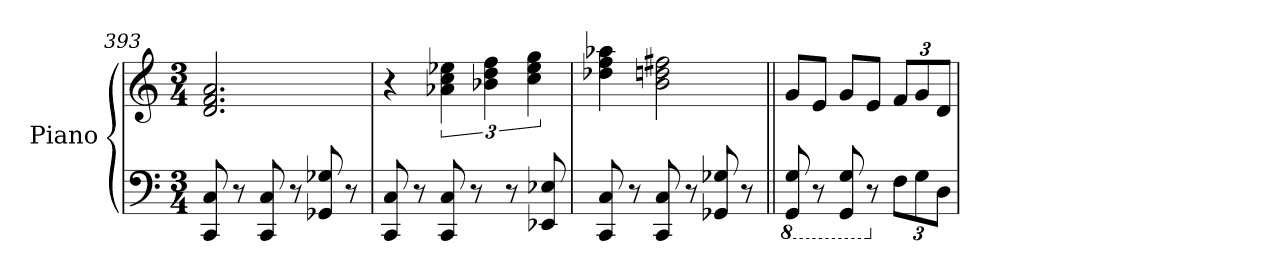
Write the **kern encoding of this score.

**kern	**kern
*part1	*part1
*staff2	*staff1
*I"Piano	*
*I'Pno.	*
*clefF4	*clefG2
*k[]	*k[]
*M3/4	*M3/4
=393	=393
8CC/ 8C/	2.d/ 2.f/ 2.a/
8r	.
8CC/ 8C/	.
8r	.
8GG-X/ 8G-X/	.
8r	.
=394	=394
8CC/ 8C/	4r
8r	.
8CC/ 8C/	6a-X\ 6cc\ 6ee-X\
8r	.
.	6b-X\ 6dd\ 6ff\
8r	.
.	6cc\ 6ee-\ 6gg\
8EE-X/ 8E-X/	.
!!LO:PB:g=z
=395	=395
8CC/ 8C/	4dd-X\ 4ff\ 4aa-X\
8r	.
8CC/ 8C/	2b\ 2ddn\ 2ff#X\
8r	.
8GG-X/ 8G-X/	.
8r	.
=396||	=396||
*8ba	*
8GGG/ 8GG/	8g/L
8r	8e/J
8GGG/ 8GG/	8g/L
*X8ba	*
8r	8e/J
*Xbrackettup	*Xbrackettup
12F\L	12f/L
12G\	12g/
12D\J	12d/J
=	=
*-	*-
